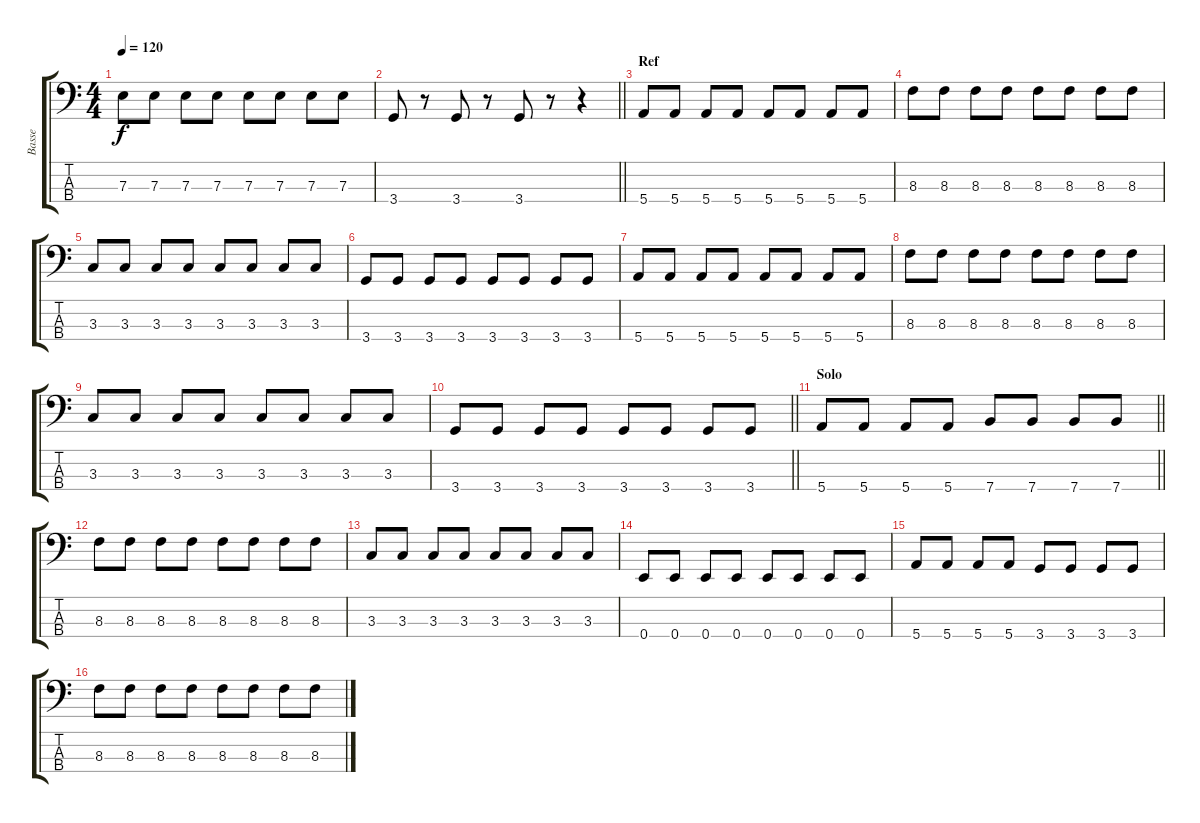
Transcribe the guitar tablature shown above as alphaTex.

\track ("Basse" "Basse") {instrument electricbassfinger}
\staff {score tabs}
\tuning (G2 D2 A1 E1) {hide}
\ts (4 4)
\tempo 120
\clef f4
\ks c
7.3.8{dy f} 7.3.8 7.3.8 7.3.8 7.3.8 7.3.8 7.3.8 7.3.8 |
\barLineRight lightlight
3.4.8 r.8 3.4.8 r.8 3.4.8 r.8 r.4 |
\section ("" "Ref")
5.4.8 5.4.8 5.4.8 5.4.8 5.4.8 5.4.8 5.4.8 5.4.8 |
8.3.8 8.3.8 8.3.8 8.3.8 8.3.8 8.3.8 8.3.8 8.3.8 |
3.3.8 3.3.8 3.3.8 3.3.8 3.3.8 3.3.8 3.3.8 3.3.8 |
3.4.8 3.4.8 3.4.8 3.4.8 3.4.8 3.4.8 3.4.8 3.4.8 |
5.4.8 5.4.8 5.4.8 5.4.8 5.4.8 5.4.8 5.4.8 5.4.8 |
8.3.8 8.3.8 8.3.8 8.3.8 8.3.8 8.3.8 8.3.8 8.3.8 |
3.3.8 3.3.8 3.3.8 3.3.8 3.3.8 3.3.8 3.3.8 3.3.8 |
\barLineRight lightlight
3.4.8 3.4.8 3.4.8 3.4.8 3.4.8 3.4.8 3.4.8 3.4.8 |
\section ("" "Solo")
\barLineRight lightlight
5.4.8 5.4.8 5.4.8 5.4.8 7.4.8 7.4.8 7.4.8 7.4.8 |
8.3.8 8.3.8 8.3.8 8.3.8 8.3.8 8.3.8 8.3.8 8.3.8 |
3.3.8 3.3.8 3.3.8 3.3.8 3.3.8 3.3.8 3.3.8 3.3.8 |
0.4.8 0.4.8 0.4.8 0.4.8 0.4.8 0.4.8 0.4.8 0.4.8 |
5.4.8 5.4.8 5.4.8 5.4.8 3.4.8 3.4.8 3.4.8 3.4.8 |
8.3.8 8.3.8 8.3.8 8.3.8 8.3.8 8.3.8 8.3.8 8.3.8
